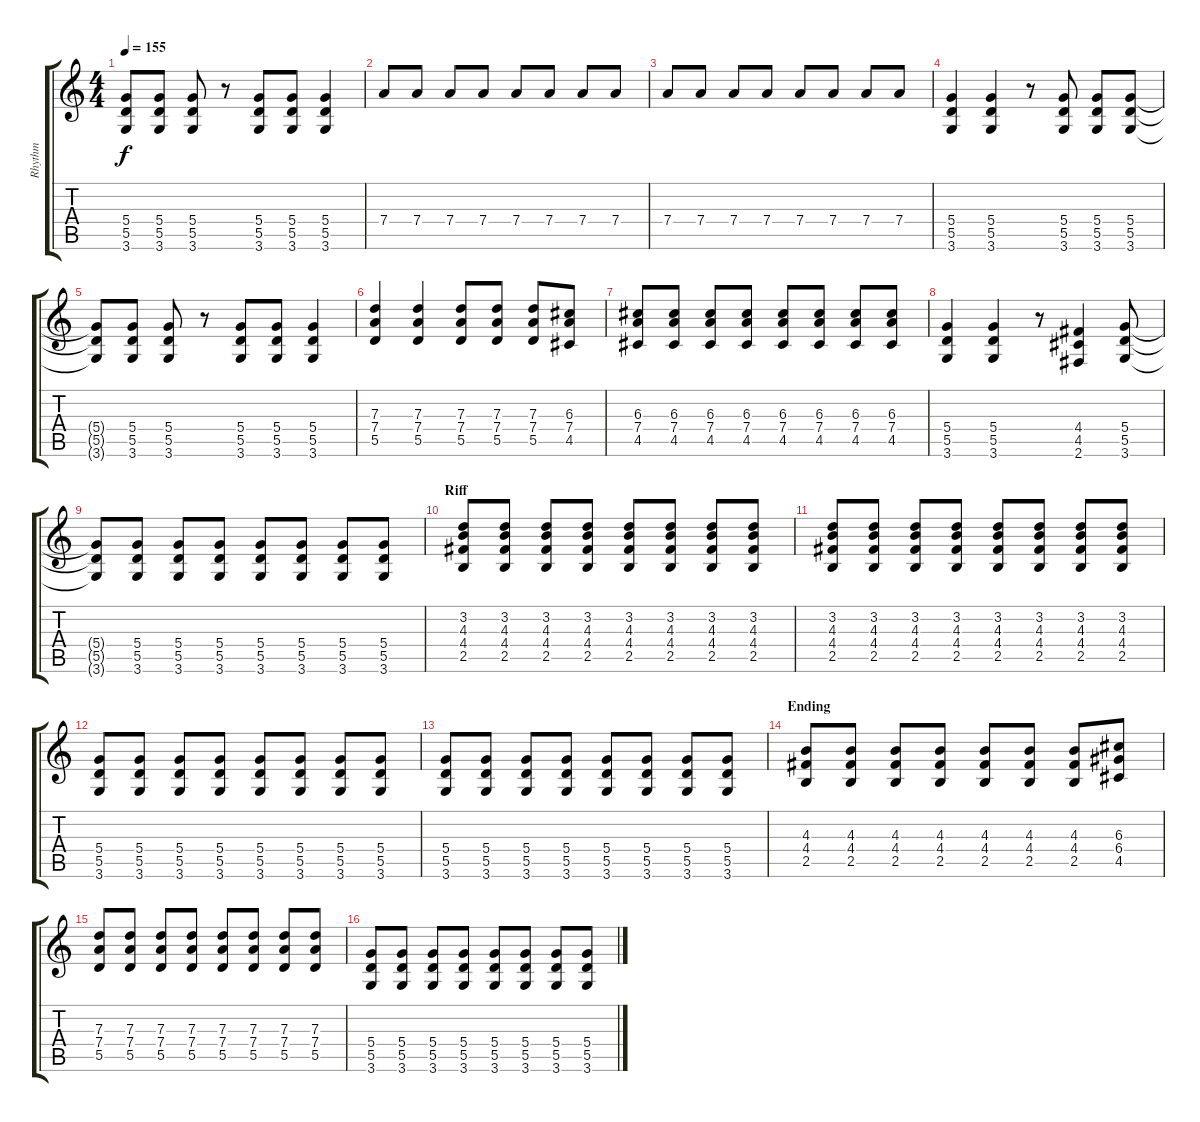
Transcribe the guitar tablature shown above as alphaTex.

\track ("Rhythm" "Rhythm") {instrument overdrivenguitar}
\staff {score tabs}
\tuning (E4 B3 G3 D3 A2 E2) {hide}
\ts (4 4)
\tempo 155
\clef g2
\ks c
(5.4{t} 5.5{t} 3.6{t}).8{dy f} (5.4 5.5 3.6).8 (5.4 5.5 3.6).8 r.8 (5.4 5.5 3.6).8 (5.4 5.5 3.6).8 (5.4 5.5 3.6).4 |
7.4.8 7.4.8 7.4.8 7.4.8 7.4.8 7.4.8 7.4.8 7.4.8 |
7.4.8 7.4.8 7.4.8 7.4.8 7.4.8 7.4.8 7.4.8 7.4.8 |
(5.4 5.5 3.6).4 (5.4 5.5 3.6).4 r.8 (5.4 5.5 3.6).8 (5.4 5.5 3.6).8 (5.4 5.5 3.6).8 |
(5.4{t} 5.5{t} 3.6{t}).8 (5.4 5.5 3.6).8 (5.4 5.5 3.6).8 r.8 (5.4 5.5 3.6).8 (5.4 5.5 3.6).8 (5.4 5.5 3.6).4 |
(7.3 7.4 5.5).4 (7.3 7.4 5.5).4 (7.3 7.4 5.5).8 (7.3 7.4 5.5).8 (7.3 7.4 5.5).8 (6.3 7.4 4.5).8 |
(6.3 7.4 4.5).8 (6.3 7.4 4.5).8 (6.3 7.4 4.5).8 (6.3 7.4 4.5).8 (6.3 7.4 4.5).8 (6.3 7.4 4.5).8 (6.3 7.4 4.5).8 (6.3 7.4 4.5).8 |
(5.4 5.5 3.6).4 (5.4 5.5 3.6).4 r.8 (4.4 4.5 2.6).4 (5.4 5.5 3.6).8 |
(5.4{t} 5.5{t} 3.6{t}).8 (5.4 5.5 3.6).8 (5.4 5.5 3.6).8 (5.4 5.5 3.6).8 (5.4 5.5 3.6).8 (5.4 5.5 3.6).8 (5.4 5.5 3.6).8 (5.4 5.5 3.6).8 |
\section ("" "Riff")
(3.2 4.3 4.4 2.5).8 (3.2 4.3 4.4 2.5).8 (3.2 4.3 4.4 2.5).8 (3.2 4.3 4.4 2.5).8 (3.2 4.3 4.4 2.5).8 (3.2 4.3 4.4 2.5).8 (3.2 4.3 4.4 2.5).8 (3.2 4.3 4.4 2.5).8 |
(3.2 4.3 4.4 2.5).8 (3.2 4.3 4.4 2.5).8 (3.2 4.3 4.4 2.5).8 (3.2 4.3 4.4 2.5).8 (3.2 4.3 4.4 2.5).8 (3.2 4.3 4.4 2.5).8 (3.2 4.3 4.4 2.5).8 (3.2 4.3 4.4 2.5).8 |
(5.4 5.5 3.6).8 (5.4 5.5 3.6).8 (5.4 5.5 3.6).8 (5.4 5.5 3.6).8 (5.4 5.5 3.6).8 (5.4 5.5 3.6).8 (5.4 5.5 3.6).8 (5.4 5.5 3.6).8 |
(5.4 5.5 3.6).8 (5.4 5.5 3.6).8 (5.4 5.5 3.6).8 (5.4 5.5 3.6).8 (5.4 5.5 3.6).8 (5.4 5.5 3.6).8 (5.4 5.5 3.6).8 (5.4 5.5 3.6).8 |
\section ("" "Ending")
(4.3 4.4 2.5).8 (4.3 4.4 2.5).8 (4.3 4.4 2.5).8 (4.3 4.4 2.5).8 (4.3 4.4 2.5).8 (4.3 4.4 2.5).8 (4.3 4.4 2.5).8 (6.3 6.4 4.5).8 |
(7.3 7.4 5.5).8 (7.3 7.4 5.5).8 (7.3 7.4 5.5).8 (7.3 7.4 5.5).8 (7.3 7.4 5.5).8 (7.3 7.4 5.5).8 (7.3 7.4 5.5).8 (7.3 7.4 5.5).8 |
(5.4 5.5 3.6).8 (5.4 5.5 3.6).8 (5.4 5.5 3.6).8 (5.4 5.5 3.6).8 (5.4 5.5 3.6).8 (5.4 5.5 3.6).8 (5.4 5.5 3.6).8 (5.4 5.5 3.6).8
